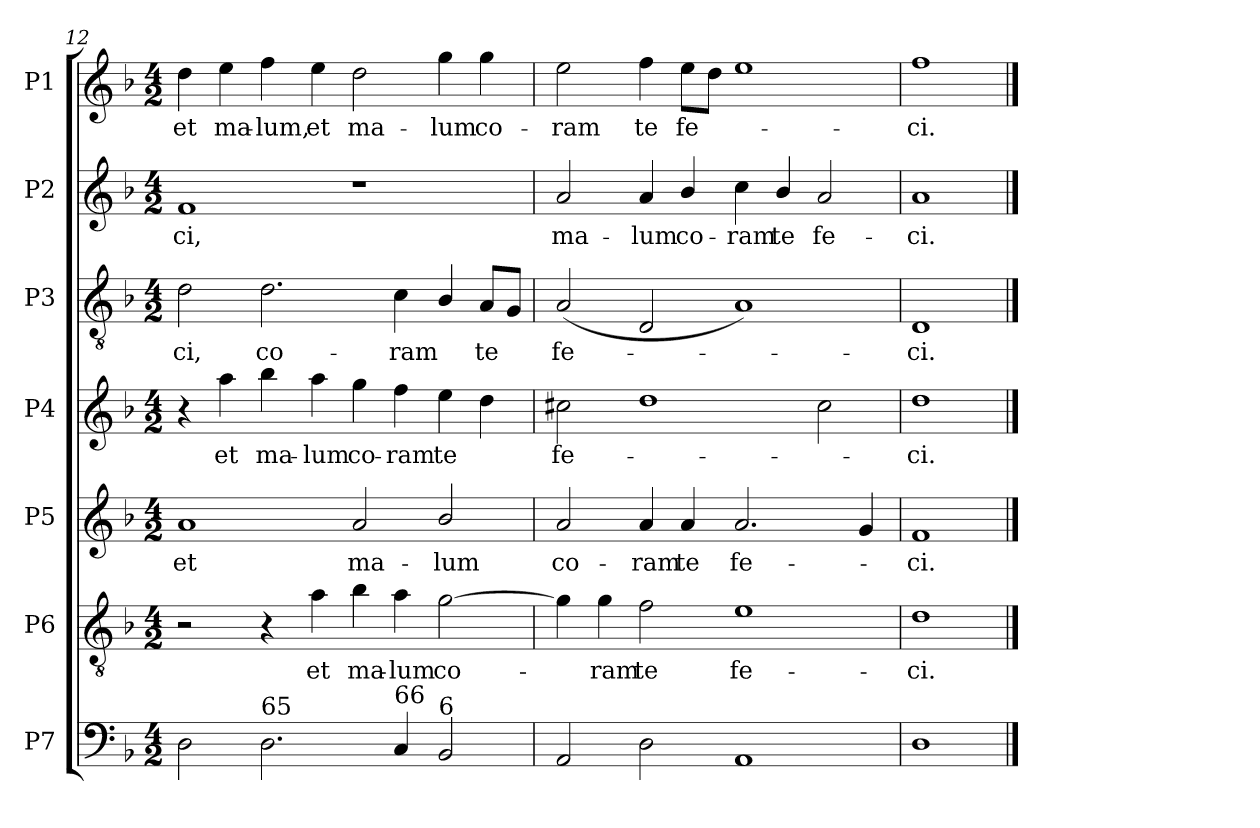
**kern	**kern	**text	**kern	**text	**kern	**text	**kern	**text	**kern	**text	**kern	**text
*part7	*part6	*part6	*part5	*part5	*part4	*part4	*part3	*part3	*part2	*part2	*part1	*part1
*staff7	*staff6	*staff6	*staff5	*staff5	*staff4	*staff4	*staff3	*staff3	*staff2	*staff2	*staff1	*staff1
*I"P7	*I"P6	*	*I"P5	*	*I"P4	*	*I"P3	*	*I"P2	*	*I"P1	*
*clefF4	*clefGv2	*	*clefG2	*	*clefG2	*	*clefGv2	*	*clefG2	*	*clefG2	*
*	*ITrd7c12	*	*	*	*	*	*ITrd7c12	*	*	*	*	*
*k[b-]	*k[b-]	*	*k[b-]	*	*k[b-]	*	*k[b-]	*	*k[b-]	*	*k[b-]	*
*F:	*F:	*	*F:	*	*F:	*	*F:	*	*F:	*	*F:	*
*M4/2	*M4/2	*	*M4/2	*	*M4/2	*	*M4/2	*	*M4/2	*	*M4/2	*
=12	=12	=12	=12	=12	=12	=12	=12	=12	=12	=12	=12	=12
!	!	!	!	!LO:LY:b:color=#000000	!	!	!	!	!	!	!	!
!	!	!	!	!	!	!	!	!LO:LY:b:color=#000000	!	!	!	!
!	!	!	!	!	!	!	!	!	!	!LO:LY:b:color=#000000	!	!
!	!	!	!	!	!	!	!	!	!	!	!	!LO:LY:b:color=#000000
2Di\	2r	.	1ai	et	4r	.	2Di\	-ci,	1fi	-ci,	4ddi\	et
!	!	!	!	!	!	!LO:LY:b:color=#000000	!	!	!	!	!	!
!	!	!	!	!	!	!	!	!	!	!	!	!LO:LY:b:color=#000000
.	.	.	.	.	4aai\	et	.	.	.	.	4eei\	ma-
!	!	!	!	!	!	!LO:LY:b:color=#000000	!	!	!	!	!	!
!	!	!	!	!	!	!	!	!LO:LY:b:color=#000000	!	!	!	!
!LO:TX:a:t=65	!	!	!	!	!	!	!	!	!	!	!	!
!	!	!	!	!	!	!	!	!	!	!	!	!LO:LY:b:color=#000000
2.Di\	4r	.	.	.	4bb-i\	ma-	2.Di\	co-	.	.	4ffi\	-lum,
!	!	!LO:LY:b:color=#000000	!	!	!	!	!	!	!	!	!	!
!	!	!	!	!	!	!LO:LY:b:color=#000000	!	!	!	!	!	!
!	!	!	!	!	!	!	!	!	!	!	!	!LO:LY:b:color=#000000
.	4Ai\	et	.	.	4aai\	-lum	.	.	.	.	4eei\	et
!	!	!LO:LY:b:color=#000000	!	!	!	!	!	!	!	!	!	!
!	!	!	!	!LO:LY:b:color=#000000	!	!	!	!	!	!	!	!
!	!	!	!	!	!	!LO:LY:b:color=#000000	!	!	!	!	!	!
!	!	!	!	!	!	!	!	!	!	!	!	!LO:LY:b:color=#000000
.	4B-i\	ma-	2ai/	ma-	4ggi\	co-	.	.	1r	.	2ddi\	ma-
!	!	!LO:LY:b:color=#000000	!	!	!	!	!	!	!	!	!	!
!	!	!	!	!	!	!LO:LY:b:color=#000000	!	!	!	!	!	!
!LO:TX:a:t=66	!	!	!	!	!	!	!	!	!	!	!	!
!	!	!	!	!	!	!	!	!LO:LY:b:color=#000000	!	!	!	!
4Ci/	4Ai\	-lum	.	.	4ffi\	-ram	4Ci\	-ram	.	.	.	.
!	!	!LO:LY:b:color=#000000	!	!	!	!	!	!	!	!	!	!
!	!	!	!	!LO:LY:b:color=#000000	!	!	!	!	!	!	!	!
!	!	!	!	!	!	!LO:LY:b:color=#000000	!	!	!	!	!	!
!LO:TX:a:t=6	!	!	!	!	!	!	!	!	!	!	!	!
!	!	!	!	!	!	!	!	!	!	!	!	!LO:LY:b:color=#000000
2BB-i/	[2Gi\	co-	2b-i/	-lum	4eei\	te	4BB-i/	.	.	.	4ggi\	-lum
!	!	!	!	!	!	!	!	!LO:LY:b:color=#000000	!	!	!	!
!	!	!	!	!	!	!	!	!	!	!	!	!LO:LY:b:color=#000000
.	.	.	.	.	4ddi\	.	8AAi/L	te	.	.	4ggi\	co-
.	.	.	.	.	.	.	8GGi/J	.	.	.	.	.
=13	=13	=13	=13	=13	=13	=13	=13	=13	=13	=13	=13	=13
!	!	!	!	!LO:LY:b:color=#000000	!	!	!	!	!	!	!	!
!	!	!	!	!	!	!LO:LY:b:color=#000000	!	!	!	!	!	!
!	!	!	!	!	!	!	!	!LO:LY:b:color=#000000	!	!	!	!
!	!	!	!	!	!	!	!	!	!	!LO:LY:b:color=#000000	!	!
!	!	!	!	!	!	!	!	!	!	!	!	!LO:LY:b:color=#000000
2AAi/	4Gi\]	.	2ai/	co-	2cc#Xi\	fe-	(2AAi/	fe-	2ai/	ma-	2eei\	-ram
!	!	!LO:LY:b:color=#000000	!	!	!	!	!	!	!	!	!	!
.	4Gi\	-ram	.	.	.	.	.	.	.	.	.	.
!	!	!LO:LY:b:color=#000000	!	!	!	!	!	!	!	!	!	!
!	!	!	!	!LO:LY:b:color=#000000	!	!	!	!	!	!	!	!
!	!	!	!	!	!	!	!	!	!	!LO:LY:b:color=#000000	!	!
!	!	!	!	!	!	!	!	!	!	!	!	!LO:LY:b:color=#000000
2Di\	2Fi\	te	4ai/	-ram	1ddi	.	2DDi/	.	4ai/	-lum	4ffi\	te
!	!	!	!	!LO:LY:b:color=#000000	!	!	!	!	!	!	!	!
!	!	!	!	!	!	!	!	!	!	!LO:LY:b:color=#000000	!	!
!	!	!	!	!	!	!	!	!	!	!	!	!LO:LY:b:color=#000000
.	.	.	4ai/	te	.	.	.	.	4b-i/	co-	8eei\L	fe-
.	.	.	.	.	.	.	.	.	.	.	8ddi\J	.
!	!	!LO:LY:b:color=#000000	!	!	!	!	!	!	!	!	!	!
!	!	!	!	!LO:LY:b:color=#000000	!	!	!	!	!	!	!	!
!	!	!	!	!	!	!	!	!	!	!LO:LY:b:color=#000000	!	!
1AAi	1Ei	fe-	2.ai/	fe-	.	.	1AAi)	.	4cci\	-ram	1eei	.
!	!	!	!	!	!	!	!	!	!	!LO:LY:b:color=#000000	!	!
.	.	.	.	.	.	.	.	.	4b-i/	te	.	.
!	!	!	!	!	!	!	!	!	!	!LO:LY:b:color=#000000	!	!
.	.	.	.	.	2cc#i\	.	.	.	2ai/	fe-	.	.
.	.	.	4gi/	.	.	.	.	.	.	.	.	.
=14	=14	=14	=14	=14	=14	=14	=14	=14	=14	=14	=14	=14
!	!	!LO:LY:b:color=#000000	!	!	!	!	!	!	!	!	!	!
!	!	!	!	!LO:LY:b:color=#000000	!	!	!	!	!	!	!	!
!	!	!	!	!	!	!LO:LY:b:color=#000000	!	!	!	!	!	!
!	!	!	!	!	!	!	!	!LO:LY:b:color=#000000	!	!	!	!
!	!	!	!	!	!	!	!	!	!	!LO:LY:b:color=#000000	!	!
!	!	!	!	!	!	!	!	!	!	!	!	!LO:LY:b:color=#000000
1Di	1Di	-ci.	1fi	-ci.	1ddi	-ci.	1DDi	-ci.	1ai	-ci.	1ffi	-ci.
==	==	==	==	==	==	==	==	==	==	==	==	==
*-	*-	*-	*-	*-	*-	*-	*-	*-	*-	*-	*-	*-
